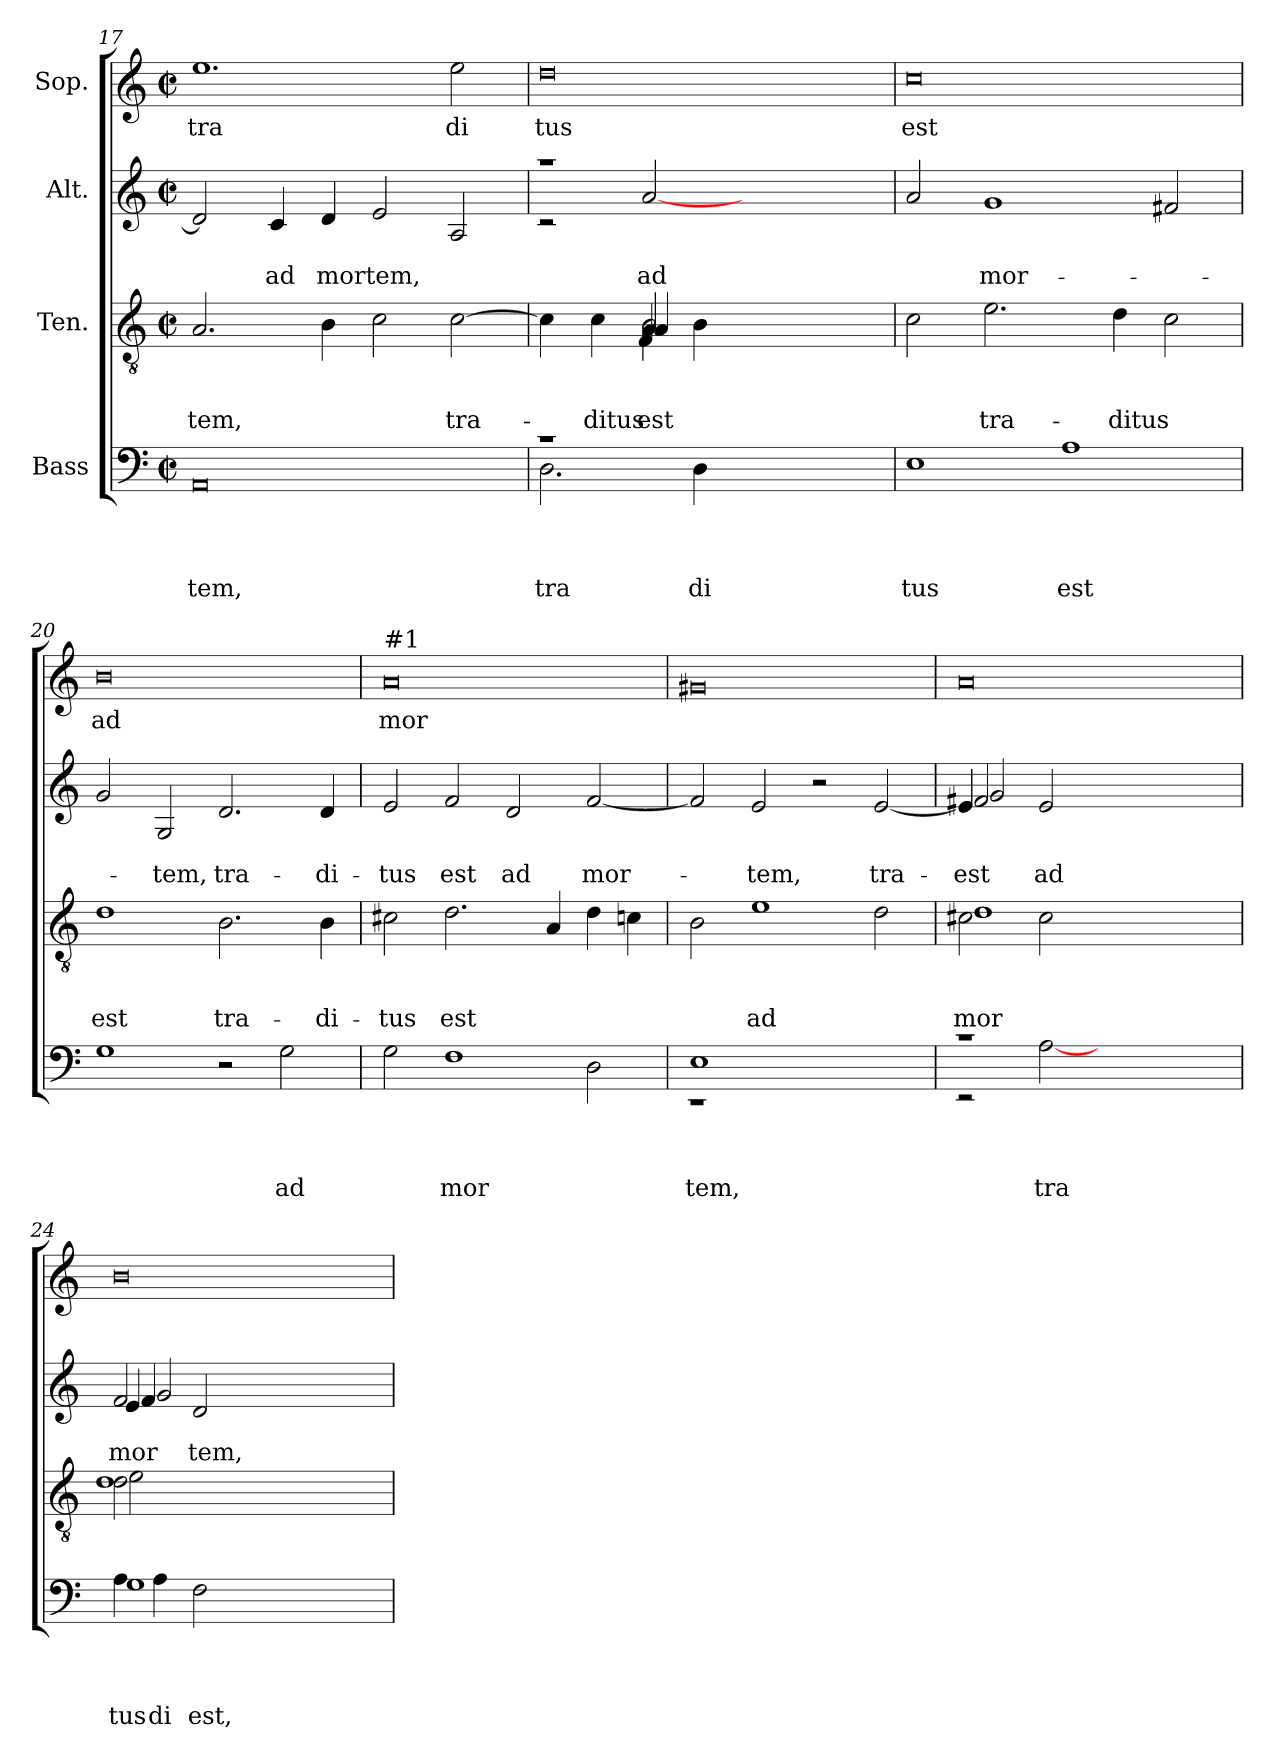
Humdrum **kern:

**kern	**text	**text	**text	**text	**kern	**text	**text	**text	**kern	**text	**text	**kern	**text
*part4	*part4	*part4	*part4	*part4	*part3	*part3	*part3	*part3	*part2	*part2	*part2	*part1	*part1
*staff4	*staff4	*staff4	*staff4	*staff4	*staff3	*staff3	*staff3	*staff3	*staff2	*staff2	*staff2	*staff1	*staff1
*I"Bass	*	*	*	*	*I"Ten.	*	*	*	*I"Alt.	*	*	*I"Sop.	*
*clefF4	*	*	*	*	*clefGv2	*	*	*	*clefG2	*	*	*clefG2	*
*k[]	*	*	*	*	*k[]	*	*	*	*k[]	*	*	*k[]	*
*C:	*	*	*	*	*C:	*	*	*	*C:	*	*	*C:	*
*M2/2	*	*	*	*	*M2/2	*	*	*	*M2/2	*	*	*M2/2	*
*met(c|)	*	*	*	*	*met(c|)	*	*	*	*met(c|)	*	*	*met(c|)	*
=17	=17	=17	=17	=17	=17	=17	=17	=17	=17	=17	=17	=17	=17
!	!	!	!	!LO:LY:b	!	!	!	!LO:LY:b	!	!	!	!	!LO:LY:b
0AA	.	.	.	tem,	2.A/	.	.	-tem,	2d/]	.	.	1.ee	tra
!	!	!	!	!	!	!	!	!	!	!	!LO:LY:b	!	!
.	.	.	.	.	.	.	.	.	4c/	.	ad	.	.
!	!	!	!	!	!	!	!	!	!	!	!LO:LY:b	!	!
.	.	.	.	.	4B\	.	.	.	4d/	.	mortem,	.	.
.	.	.	.	.	2c\	.	.	.	2e/	.	.	.	.
!	!	!	!	!	!	!	!	!LO:LY:b	!	!	!	!	!LO:LY:b
.	.	.	.	.	[>2c\	.	.	tra-	2A/	.	.	2ee\	di
=18	=18	=18	=18	=18	=18	=18	=18	=18	=18	=18	=18	=18	=18
*^	*	*	*	*	*	*	*	*	*	*	*	*	*
!	!	!	!	!	!LO:LY:b	!	!	!	!	!	!	!	!	!LO:LY:b
*	*	*	*	*	*	*^	*	*	*	*^	*	*	*	*
*	*	*	*	*	*	*	*^	*	*	*	*	*	*	*	*	*
*	*	*	*	*	*	*	*	*^	*	*	*	*	*	*	*	*	*
1rc	2.D\	.	.	.	tra	4c\]	2ryy	2ryy	2ryy	.	.	.	1raa	2rc	.	.	0dd	tus
!	!	!	!	!	!	!	!	!	!	!	!	!LO:LY:b	!	!	!	!	!	!
.	.	.	.	.	.	4c\	.	.	.	.	.	-ditus	.	.	.	.	.	.
!	!	!	!	!	!	!	!	!	!	!	!	!LO:LY:b	!	!	!	!LO:LY:b	!	!
.	.	.	.	.	.	2B\	4A/	4F/	4A/	.	.	est	.	[<2a/	.	ad	.	.
!	!	!	!	!	!LO:LY:b	!	!	!	!	!	!	!	!	!	!	!	!	!
.	4D\	.	.	.	di	.	1ryy	1ryy	4B\	.	.	.	.	.	.	.	.	.
1ryy	1ryy	.	.	.	.	1ryy	.	.	1ryy	.	.	.	1ryy	1ryy	.	.	.	.
.	.	.	.	.	.	.	4ryy	4ryy	.	.	.	.	.	.	.	.	.	.
*v	*v	*	*	*	*	*	*	*	*	*	*	*	*v	*v	*	*	*	*
*	*	*	*	*	*	*	*v	*v	*	*	*	*	*	*	*	*
=19	=19	=19	=19	=19	=19	=19	=19	=19	=19	=19	=19	=19	=19	=19	=19
!	!	!	!	!LO:LY:b	!	!	!	!	!	!	!	!	!	!	!LO:LY:b
*	*	*	*	*	*v	*v	*v	*	*	*	*	*	*	*	*
1E	.	.	.	tus	2c\	.	.	.	2a/	.	.	0cc	est
!	!	!	!	!	!	!	!	!LO:LY:b	!	!	!LO:LY:b	!	!
.	.	.	.	.	2.e\	.	.	tra-	1g	.	mor-	.	.
!	!	!	!	!LO:LY:b	!	!	!	!	!	!	!	!	!
1A	.	.	.	est	.	.	.	.	.	.	.	.	.
!	!	!	!	!	!	!	!	!LO:LY:b	!	!	!	!	!
.	.	.	.	.	4d\	.	.	-ditus	.	.	.	.	.
.	.	.	.	.	2c\	.	.	.	2f#X/	.	.	.	.
=20	=20	=20	=20	=20	=20	=20	=20	=20	=20	=20	=20	=20	=20
!	!	!	!	!	!	!	!	!LO:LY:b	!	!	!	!	!LO:LY:b
1G	.	.	.	.	1d	.	.	est	2g/	.	.	0b	ad
!	!	!	!	!	!	!	!	!	!	!	!LO:LY:b	!	!
.	.	.	.	.	.	.	.	.	2G/	.	-tem,	.	.
!	!	!	!	!	!	!	!	!LO:LY:b	!	!	!LO:LY:b	!	!
2r	.	.	.	.	2.B\	.	.	tra-	2.d/	.	tra-	.	.
!	!	!	!	!LO:LY:b	!	!	!	!	!	!	!	!	!
2G\	.	.	.	ad	.	.	.	.	.	.	.	.	.
!	!	!	!	!	!	!	!	!LO:LY:b	!	!	!LO:LY:b	!	!
.	.	.	.	.	4B\	.	.	-di-	4d/	.	-di-	.	.
!!LO:LB:g=z
=21	=21	=21	=21	=21	=21	=21	=21	=21	=21	=21	=21	=21	=21
!	!	!	!	!	!	!	!	!	!	!	!	!LO:TX:a:t=#1	!
!	!	!	!	!	!	!	!	!LO:LY:b	!	!	!LO:LY:b	!	!LO:LY:b
2G\	.	.	.	.	2c#X\	.	.	-tus	2e/	.	-tus	0a	mor
!	!	!	!	!LO:LY:b	!	!	!	!LO:LY:b	!	!	!LO:LY:b	!	!
1F	.	.	.	mor	2.d\	.	.	est	2f/	.	est	.	.
!	!	!	!	!	!	!	!	!	!	!	!LO:LY:b	!	!
.	.	.	.	.	.	.	.	.	2d/	.	ad	.	.
.	.	.	.	.	4A/	.	.	.	.	.	.	.	.
!	!	!	!	!	!	!	!	!	!	!	!LO:LY:b	!	!
2D\	.	.	.	.	4d\	.	.	.	[<2f/	.	mor-	.	.
.	.	.	.	.	4cn\	.	.	.	.	.	.	.	.
=22	=22	=22	=22	=22	=22	=22	=22	=22	=22	=22	=22	=22	=22
*^	*	*	*	*	*	*	*	*	*	*	*	*	*
!	!LO:N:vis=1	!	!	!	!LO:LY:b	!	!	!	!	!	!	!	!	!
1E	0rEE	.	.	.	tem,	2B\	.	.	.	2f/]	.	.	0g#X	.
!	!	!	!	!	!	!	!	!	!LO:LY:b	!	!	!LO:LY:b	!	!
.	.	.	.	.	.	1e	.	.	ad	2e/	.	-tem,	.	.
1ryy	.	.	.	.	.	.	.	.	.	2r	.	.	.	.
!	!	!	!	!	!	!	!	!	!	!	!	!LO:LY:b	!	!
.	.	.	.	.	.	2d\	.	.	.	[<2e/	.	tra-	.	.
=23	=23	=23	=23	=23	=23	=23	=23	=23	=23	=23	=23	=23	=23	=23
!	!	!	!	!	!	!	!	!	!LO:LY:b	!	!	!LO:LY:b	!	!
*	*	*	*	*	*	*^	*	*	*	*^	*	*	*	*
*	*	*	*	*	*	*	*	*	*	*	*	*^	*	*	*	*
!	!	!	!	!	!	!	!	!	!	!	!	!	!	!	!LO:LY:b	!	!
*	*	*	*	*	*	*	*	*	*	*	*	*	*^	*	*	*	*
!	!	!	!	!	!	!	!	!	!	!	!	!	!	!	!	!LO:LY:b	!	!
1rc	2rEE	.	.	.	.	2c#X\	1d	.	.	mor	4e/]	4e/	2f#X/	2g/	.	est	0a	.
.	.	.	.	.	.	.	.	.	.	.	1ryy	1ryy	.	.	.	.	.	.
!	!	!	!	!	!LO:LY:b	!	!	!	!	!	!	!	!	!	!	!LO:LY:b	!	!
.	[>2A\	.	.	.	tra	2c#\	.	.	.	.	.	.	1ryy	2e/	.	ad	.	.
1ryy	1ryy	.	.	.	.	1ryy	1ryy	.	.	.	.	.	.	1ryy	.	.	.	.
.	.	.	.	.	.	.	.	.	.	.	2.ryy	2.ryy	.	.	.	.	.	.
.	.	.	.	.	.	.	.	.	.	.	.	.	2ryy	.	.	.	.	.
*	*	*	*	*	*	*v	*v	*	*	*	*	*	*	*	*	*	*	*
=24	=24	=24	=24	=24	=24	=24	=24	=24	=24	=24	=24	=24	=24	=24	=24	=24	=24
!	!	!	!	!	!LO:LY:b	!	!	!	!	!	!	!	!	!	!LO:LY:b	!	!
*	*	*	*	*	*	*^	*	*	*	*	*	*	*	*	*	*	*
*	*	*	*	*	*	*	*^	*	*	*	*	*	*	*	*	*	*	*
4A\	1G	.	.	.	tus	2d\	2e\	1d	.	.	.	2f/	4e/	4f/	2g/	.	mor-	0b	.
!	!	!	!	!	!LO:LY:b	!	!	!	!	!	!	!	!	!	!	!	!	!	!
4A\	.	.	.	.	di	.	.	.	.	.	.	.	1ryy	1ryy	.	.	.	.	.
!	!	!	!	!	!LO:LY:b	!	!	!	!	!	!	!	!	!	!	!	!LO:LY:b	!	!
2F\	.	.	.	.	est,	1ryy	1ryy	.	.	.	.	1ryy	.	.	2d/	.	-tem,	.	.
1ryy	1ryy	.	.	.	.	.	.	1ryy	.	.	.	.	.	.	1ryy	.	.	.	.
.	.	.	.	.	.	.	.	.	.	.	.	.	2.ryy	2.ryy	.	.	.	.	.
.	.	.	.	.	.	2ryy	2ryy	.	.	.	.	2ryy	.	.	.	.	.	.	.
*v	*v	*	*	*	*	*	*	*	*	*	*	*v	*v	*v	*v	*	*	*	*
*	*	*	*	*	*v	*v	*v	*	*	*	*	*	*	*	*
=	=	=	=	=	=	=	=	=	=	=	=	=	=
*-	*-	*-	*-	*-	*-	*-	*-	*-	*-	*-	*-	*-	*-
